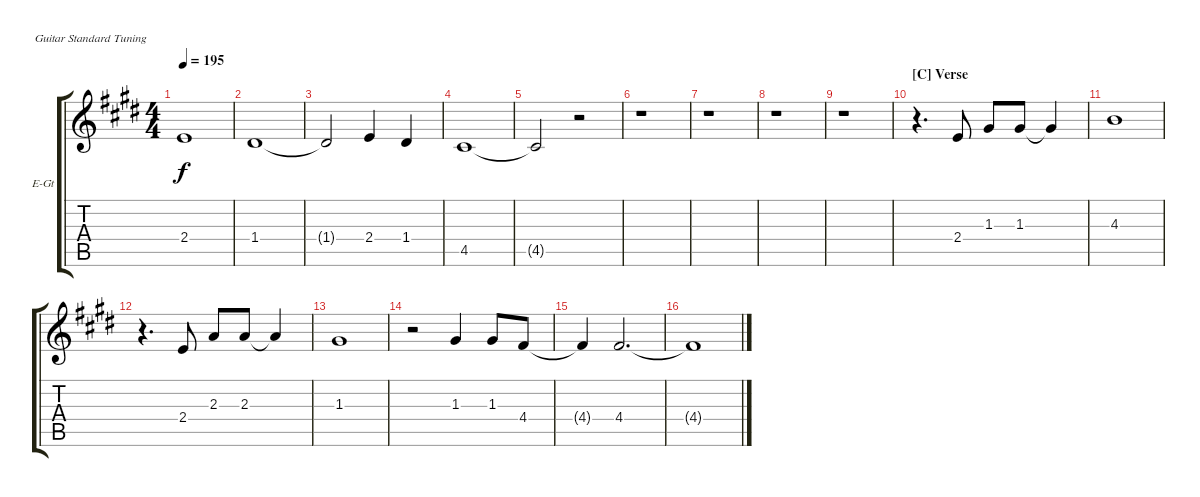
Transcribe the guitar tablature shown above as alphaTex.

\defaultSystemsLayout 4
\bracketExtendMode groupsimilarinstruments
\firstSystemTrackNameOrientation horizontal
\otherSystemsTrackNameOrientation horizontal
\track ("Art's Voice" "E-Gt") {instrument electricguitarclean}
\staff {score tabs}
\tuning (E4 B3 G3 D3 A2 E2)
\ts (4 4)
\tempo 195
\clef g2
\ks e
2.4{t}.1{dy f} |
1.4.1 |
1.4{t}.2 2.4.4 1.4.4 |
4.5.1 |
4.5{t}.2 r.2 |
r.1 |
r.1 |
r.1 |
r.1 |
\section ("C" "Verse")
r.4{d} 2.4.8 1.3.8 1.3.8 1.3{t}.4 |
4.3.1 |
r.4{d} 2.4.8 2.3.8 2.3.8 2.3{t}.4 |
1.3.1 |
r.2 1.3.4 1.3.8 4.4.8 |
4.4{t}.4 4.4.2{d} |
4.4{t}.1
